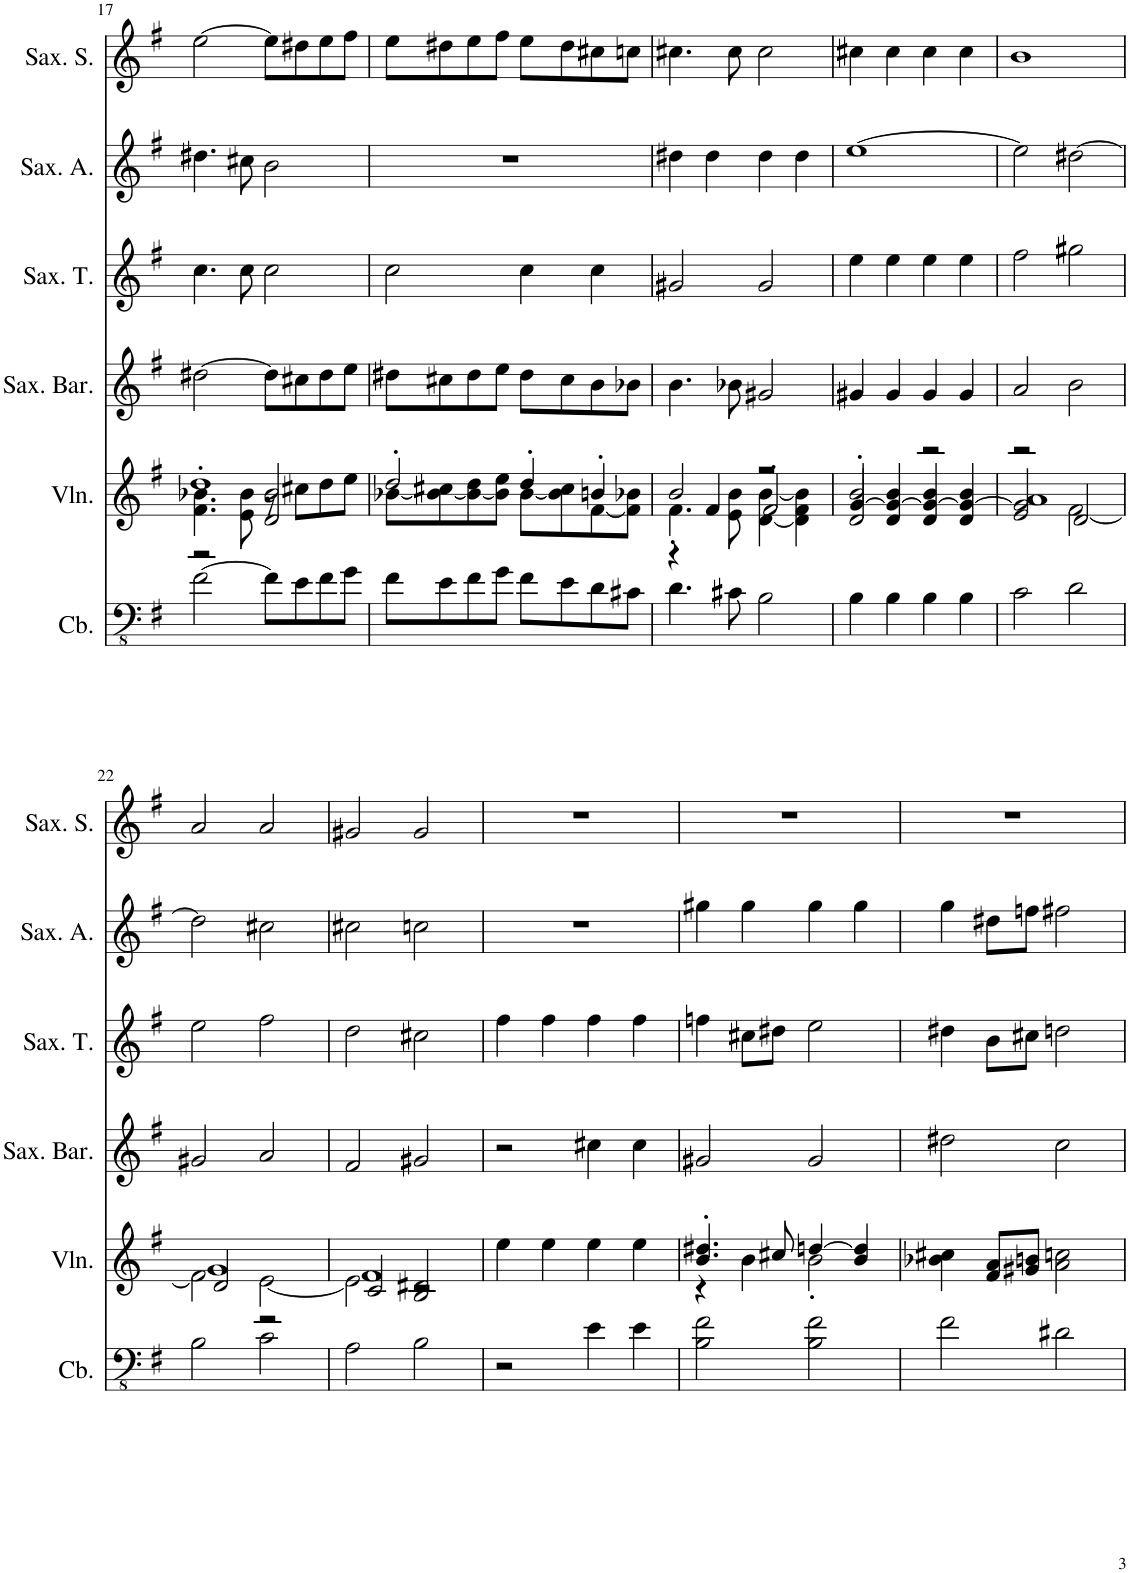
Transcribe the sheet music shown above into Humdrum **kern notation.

**kern	**kern	**kern	**kern	**kern	**kern
*part6	*part5	*part4	*part3	*part2	*part1
*staff6	*staff5	*staff4	*staff3	*staff2	*staff1
*I"Contrebasse, Contrabass Accomp	*I"Violon, Violin Accomp	*I"Saxophone Baryton, Baritone Sax	*I"Saxophone Ténor, Tenor Sax	*I"Saxophone Alto, Alto Sax	*I"Saxophone Soprano, Soprano Sax
*I'Cb.	*I'Vln.	*I'Sax. Bar.	*I'Sax. T.	*I'Sax. A.	*I'Sax. S.
!!LO:PB:g=z
*clefFv4	*clefG2	*clefG2	*clefG2	*clefG2	*clefG2
*Trd7c12	*	*Trd12c21	*Trd8c14	*Trd5c9	*Trd1c2
*k[f#]	*k[f#]	*k[f#]	*k[f#]	*k[f#]	*k[f#]
*M2/2	*M2/2	*M2/2	*M2/2	*M2/2	*M2/2
=17	=17	=17	=17	=17	=17
*	*^	*	*	*	*
*	*	*^	*	*	*	*
[2F#\	1dd'	4.f#\ 4.b-X\	2r	[2dd#X\	4.cc\	4.dd#X\	[2ee\
.	.	8e\ 8b-\	.	.	8cc\	8cc#X\	.
8F#\L]	.	8r	2d/ 2b-/	8dd#\L]	2cc\	2b\	8ee\L]
8E\	.	8cc#X\L	.	8cc#X\	.	.	8dd#X\
8F#\	.	8dd\	.	8dd#\	.	.	8ee\
8G\J	.	8ee\J	.	8ee\J	.	.	8ff#\J
*	*	*v	*v	*	*	*	*
=18	=18	=18	=18	=18	=18	=18
8F#\L	2dd'/	[8b-X\L	8dd#X\L	2cc\	1r	8ee\L
8E\	.	8b-\_ 8cc#X\	8cc#X\	.	.	8dd#X\
8F#\	.	8b-\_ 8dd\	8dd#\	.	.	8ee\
8G\J	.	8b-\] 8ee\J	8ee\J	.	.	8ff#\J
8F#\L	4dd'/	[8b-\L	8dd#\L	4cc\	.	8ee\L
8E\	.	8b-\] 8cc#\	8cc#\	.	.	8dd#\
8D\	4bn'/	[8f#\	8b\	4cc\	.	8cc#X\
8C#X\J	.	8f#\] 8b-X\J	8b-X\J	.	.	8ccn\J
=19	=19	=19	=19	=19	=19	=19
*	*	*^	*	*	*	*
4.D\	2b/	4.f#'\	4r	4.b\	2g#X/	4dd#X\	4.cc#X\
.	.	.	4f#/	.	.	4dd#\	.
8C#X\	.	8e\ 8b\	.	8b-X\	.	.	8cc#\
2BB\	2r	[4d\ [4b\	2f#'/	2g#X/	2g#/	4dd#\	2cc#\
.	.	4d\] 4f#\ 4b\]	.	.	.	4dd#\	.
*	*	*v	*v	*	*	*	*
=20	=20	=20	=20	=20	=20	=20
4BB\	2d/' 2b/'	[4g/	4g#X/	4ee\	[1ee	4cc#X\
4BB\	.	4d/ 4g/_ 4b/	4g#/	4ee\	.	4cc#\
4BB\	2r	4d/ 4g/_ 4b/	4g#/	4ee\	.	4cc#\
4BB\	.	4d/ 4g/_ 4b/	4g#/	4ee\	.	4cc#\
=21	=21	=21	=21	=21	=21	=21
*	*	*^	*	*	*	*
2C\	1a	2r	2e/ 2g/]	2a/	2ff#\	2ee\]	1b
2D\	.	[2f#\	2d/	2b\	2gg#X\	[2dd#X\	.
!!LO:LB:g=z
=22	=22	=22	=22	=22	=22	=22	=22
2BB\	1g	2f#\]	2d/	2g#X/	2ee\	2dd#\]	2a/
2C\	.	[2e\	2r	2a/	2ff#\	2cc#X\	2a/
=23	=23	=23	=23	=23	=23	=23	=23
2AA\	1f#	2e\]	2c/	2f#/	2dd\	2cc#X\	2g#X/
2BB\	.	2r	2B/ 2d#X/	2g#X/	2cc#X\	2ccn\	2g#/
*	*v	*v	*v	*	*	*	*
=24	=24	=24	=24	=24	=24
2r	4ee\	2r	4ff#\	1r	1r
.	4ee\	.	4ff#\	.	.
4E\	4ee\	4cc#X\	4ff#\	.	.
4E\	4ee\	4cc#\	4ff#\	.	.
=25	=25	=25	=25	=25	=25
*	*^	*	*	*	*
2BB\ 2F#\	4.b/' 4.dd#X/'	4r	2g#X/	4ffn\	4gg#X\	1r
.	.	4b\	.	8cc#X\L	4gg#\	.
.	8cc#X/	.	.	8dd#X\J	.	.
2BB\ 2F#\	[4ddn/	2b'\	2g#/	2ee\	4gg#\	.
.	4b/ 4dd/]	.	.	.	4gg#\	.
*	*v	*v	*	*	*	*
=26	=26	=26	=26	=26	=26
2F#\	4b-X\ 4cc#X\	2dd#X\	4dd#X\	4gg\	1r
.	8f#/ 8a/L	.	8b\L	8dd#X\L	.
.	8g#X/ 8bn/J	.	8cc#X\J	8ffn\J	.
2D#X\	2a\ 2ccn\	2cc\	2ddn\	2ff#X\	.
=	=	=	=	=	=
*-	*-	*-	*-	*-	*-
